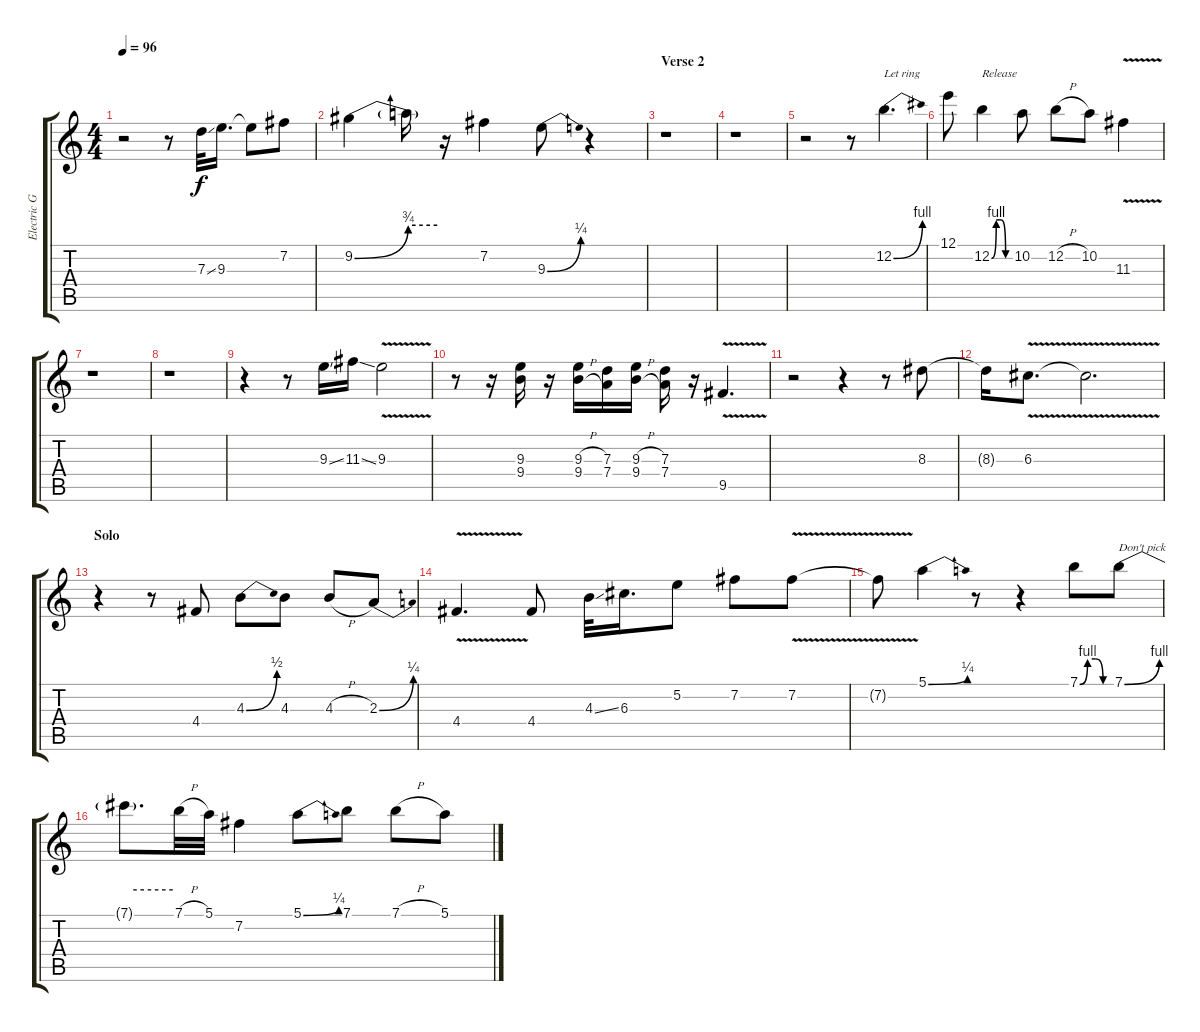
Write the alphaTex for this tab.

\track ("Electric Guitar" "Electric G") {instrument overdrivenguitar}
\staff {score tabs}
\tuning (E4 B3 G3 D3 A2 E2) {hide}
\ts (4 4)
\tempo 96
\clef g2
\ks c
r.2{dy f} r.8 7.3{ss}.32 9.3.16{d} 9.3{t}.8 7.2.8 |
9.2{be (bend 0 0 60 3)}.4 9.2{be (hold 0 3 60 3) t}.16 r.16 7.2.4 9.3{be (bend 0 0 60 1)}.8 r.4 |
\section ("" "Verse 2")
r.1 |
r.1 |
r.2 r.8 12.2{be (bend 0 0 60 4)}.4{d txt "Let ring"} |
12.1.8 12.2{be (custom 0 0 15 4 30 4 45 0 60 0)}.4{txt "Release"} 10.2.8 12.2{h}.8 10.2.8 11.3{v}.4 |
r.1 |
r.1 |
r.4 r.8 9.3{ss}.16 11.3{ss}.16 9.3{v}.2 |
r.8 r.16 (9.3 9.4).16 r.16 (9.3{h} 9.4{h}).16 (7.3 7.4).16 (9.3{h} 9.4{h}).16 (7.3 7.4).16 r.16 9.5{v}.4{d} |
r.2 r.4 r.8 8.3.8 |
8.3{t}.16 6.3{v}.8{d} 6.3{v t}.2{d} |
\section ("" "Solo")
r.4 r.8 4.4.8 4.3{be (bend 0 0 60 2)}.8 4.3.8 4.3{h}.8 2.3{be (bend 0 0 60 1)}.8 |
4.4{v}.4{d} 4.4.8 4.3{ss}.32 6.3.16{d} 5.2.8 7.2.8 7.2{v}.8 |
7.2{v t}.8 5.1{be (bend 0 0 60 1)}.4 r.8 r.4 7.1{be (custom 0 0 15 4 30 4 45 0 60 0)}.8 7.1{be (bend 0 0 60 4)}.8{txt "Don't pick"} |
7.1{be (hold 0 4 60 4) t}.8{d} 7.1{h}.32 5.1.32 7.2.4 5.1{be (bend 0 0 60 1)}.8 7.1.8 7.1{h}.8 5.1.8
